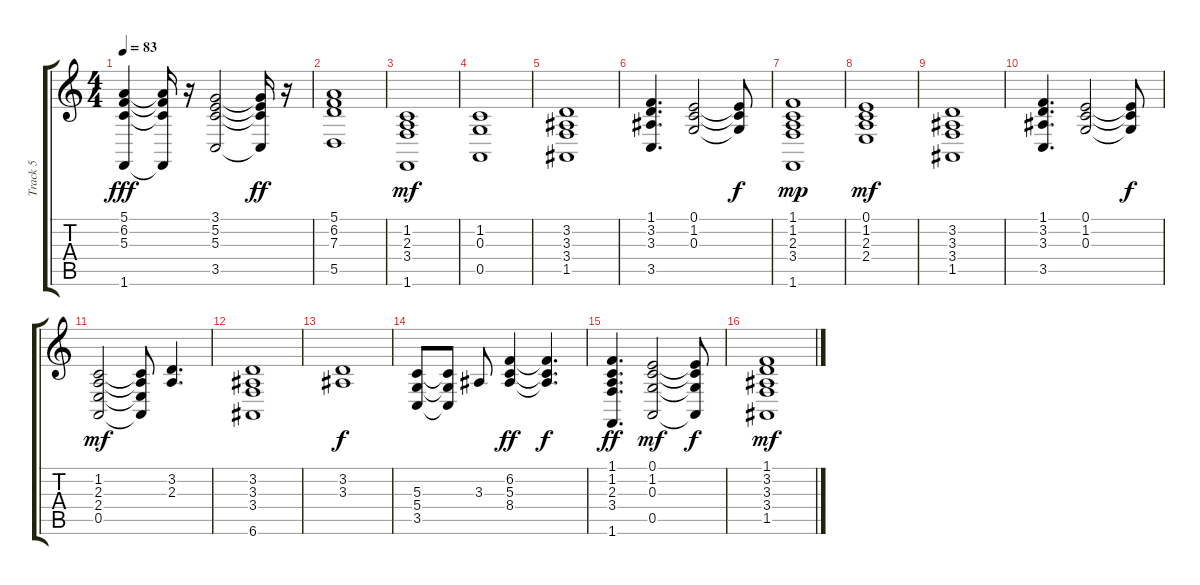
\track ("Track 5" "Track 5") {instrument pad2warm}
\staff {score tabs}
\tuning (E4 B3 G3 D3 A2 E2) {hide}
\ts (4 4)
\tempo 83
\clef g2
\ks c
(5.1 6.2 5.3 1.6).4{dy fff} (5.1{t} 6.2{t} 5.3{t} 1.6{t}).16 r.16 (3.1 5.2 5.3 3.5).2 (3.1{t} 5.2{t} 5.3{t} 3.5{t}).16{dy ff} r.16 |
(5.1 6.2 7.3 5.5).1 |
(1.2 2.3 3.4 1.6).1{dy mf volume 7 balance 7 instrument pad2warm} |
(1.2 0.3 0.5).1 |
(3.2 3.3 3.4 1.5).1 |
(1.1 3.2 3.3 3.5).4{d} (0.1 1.2 0.3).2 (0.1{t} 1.2{t} 0.3{t}).8{dy f} |
(1.1 1.2 2.3 3.4 1.6).1{dy mp} |
(0.1 1.2 2.3 2.4).1{dy mf} |
(3.2 3.3 3.4 1.5).1 |
(1.1 3.2 3.3 3.5).4{d} (0.1 1.2 0.3).2 (0.1{t} 1.2{t} 0.3{t}).8{dy f} |
(1.2 2.3 2.4 0.5).2{dy mf} (1.2{t} 2.3{t} 2.4{t} 0.5{t}).8 (3.2 2.3).4{d} |
(3.2 3.3 3.4 6.6).1 |
(3.2 3.3).1{dy f} |
(5.3 5.4 3.5).8{instrument synthstrings2} (5.3{t} 5.4{t} 3.5{t}).8 3.3.8 (6.2 5.3 8.4).4{dy ff} (6.2{t} 5.3{t} 8.4{t}).4{d dy f} |
(1.1 1.2 2.3 3.4 1.6).4{d dy ff} (0.1 1.2 0.3 0.5).2{dy mf} (0.1{t} 1.2{t} 0.3{t} 0.5{t}).8{dy f} |
(1.1 3.2 3.3 3.4 1.5).1{dy mf}
